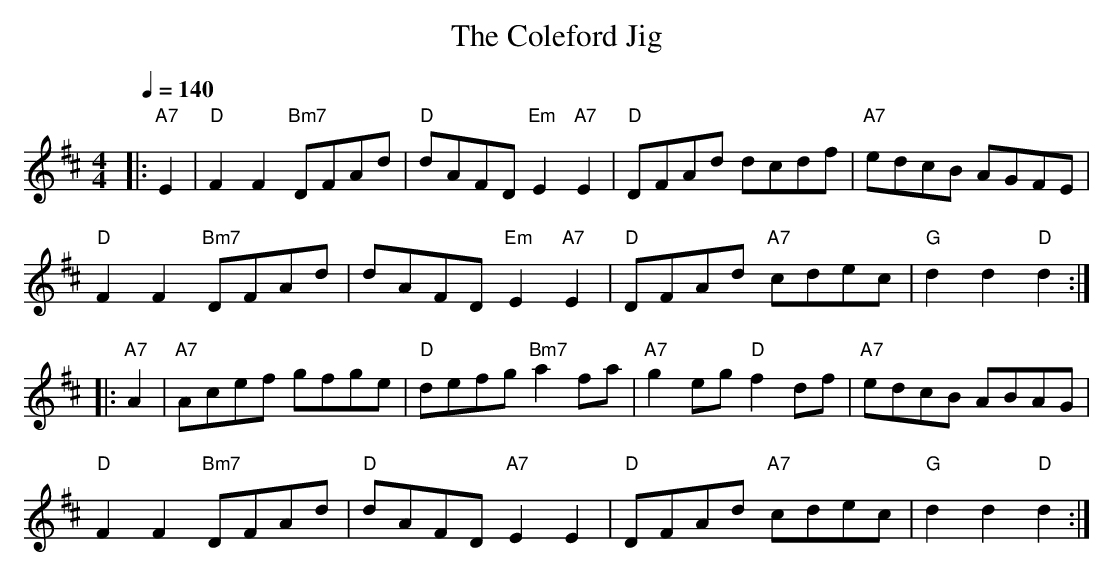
X:1
T:The Coleford Jig
M:4/4
L:1/8
Q:1/4=140
K:D
|:"A7"E2|"D" F2F2 "Bm7"DFAd|"D"dAFD "Em" E2"A7"E2|"D" DFAd dcdf|"A7" edcB AGFE|
"D" F2F2  "Bm7"DFAd|dAFD "Em" E2"A7"E2|"D" DFAd "A7" cdec|"G" d2d2 "D"d2:|
|:"A7"A2|"A7" Acef gfge|"D" defg "Bm7"a2fa|"A7" g2 eg "D" f2 df|"A7" edcB ABAG|
"D" F2F2  "Bm7"DFAd|"D"dAFD "A7" E2E2|"D" DFAd "A7" cdec|"G" d2d2 "D"d2 :|]
